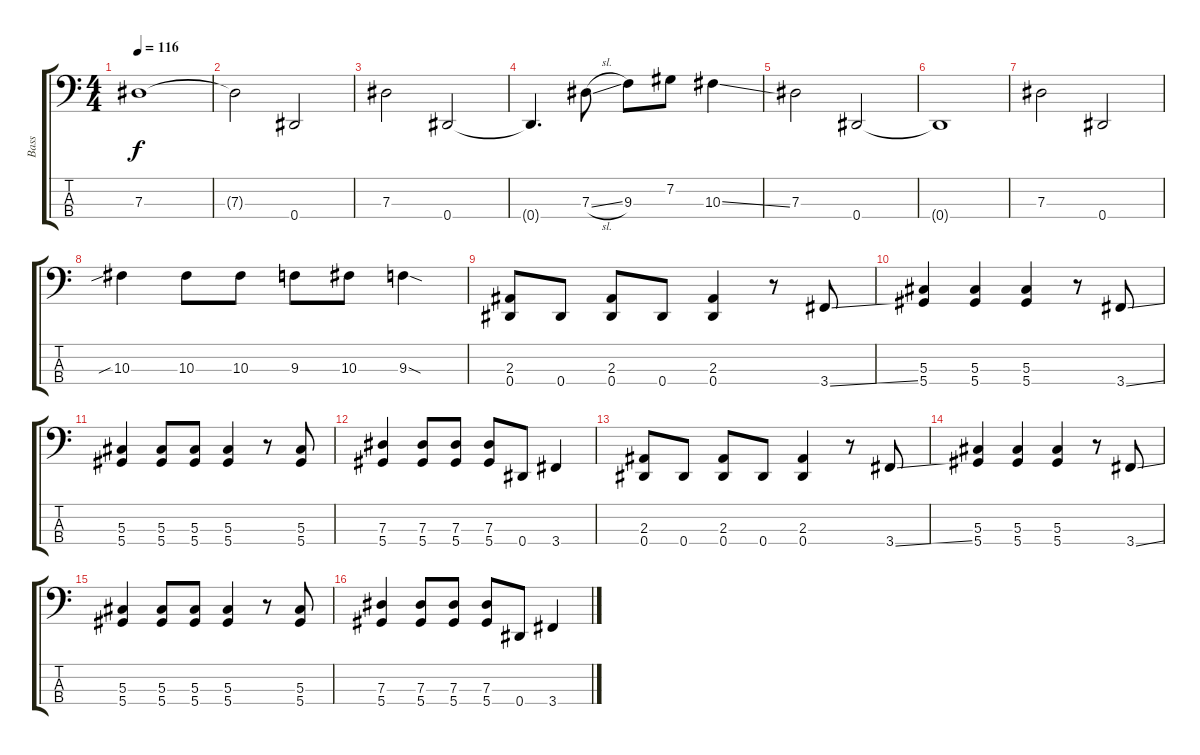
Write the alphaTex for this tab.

\track ("Bass" "Bass") {instrument electricbasspick}
\staff {score tabs}
\tuning (Gb2 Db2 Ab1 Eb1) {hide}
\ts (4 4)
\tempo 116
\clef f4
\ks c
7.3.1{dy f} |
7.3{t}.2 0.4.2 |
7.3.2 0.4.2 |
0.4{t}.4{d} 7.3{sl}.8 9.3.8 7.2.8 10.3{ss}.4 |
7.3.2 0.4.2 |
0.4{t}.1 |
7.3.2 0.4.2 |
10.3{sib}.4 10.3.8 10.3.8 9.3.8 10.3.8 9.3{sod}.4 |
(2.3 0.4).8 0.4.8 (2.3 0.4).8 0.4.8 (2.3 0.4).4 r.8 3.4{ss}.8 |
(5.3 5.4).4 (5.3 5.4).4 (5.3 5.4).4 r.8 3.4{ss}.8 |
(5.3 5.4).4 (5.3 5.4).8 (5.3 5.4).8 (5.3 5.4).4 r.8 (5.3 5.4).8 |
(7.3 5.4).4 (7.3 5.4).8 (7.3 5.4).8 (7.3 5.4).8 0.4.8 3.4.4 |
(2.3 0.4).8 0.4.8 (2.3 0.4).8 0.4.8 (2.3 0.4).4 r.8 3.4{ss}.8 |
(5.3 5.4).4 (5.3 5.4).4 (5.3 5.4).4 r.8 3.4{ss}.8 |
(5.3 5.4).4 (5.3 5.4).8 (5.3 5.4).8 (5.3 5.4).4 r.8 (5.3 5.4).8 |
(7.3 5.4).4 (7.3 5.4).8 (7.3 5.4).8 (7.3 5.4).8 0.4.8 3.4{ss}.4
